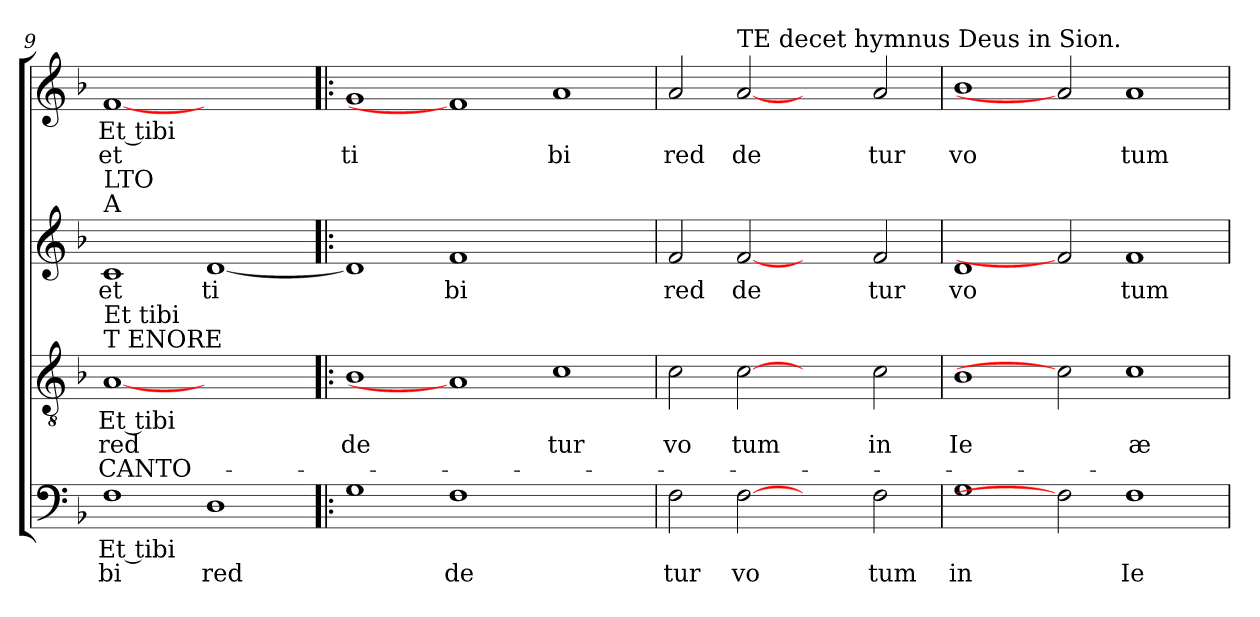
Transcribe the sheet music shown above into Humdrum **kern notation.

**kern	**text	**text	**kern	**text	**text	**text	**kern	**text	**kern	**text	**text
*part4	*part4	*part4	*part3	*part3	*part3	*part3	*part2	*part2	*part1	*part1	*part1
*staff4	*staff4	*staff4	*staff3	*staff3	*staff3	*staff3	*staff2	*staff2	*staff1	*staff1	*staff1
!!LO:LB:g=z
*clefF4	*	*	*clefGv2	*	*	*	*clefG2	*	*clefG2	*	*
*k[b-]	*	*	*k[b-]	*	*	*	*k[b-]	*	*k[b-]	*	*
*F:	*	*	*F:	*	*	*	*F:	*	*F:	*	*
=9	=9	=9	=9	=9	=9	=9	=9	=9	=9	=9	=9
!	!	!	!	!	!	!	!LO:TX:a:t=A	!	!	!	!
!	!	!	!	!	!	!	!LO:TX:t=LTO	!	!	!	!
!	!	!	!LO:TX:a:t=T ENORE	!	!	!	!	!	!	!	!
!	!	!	!LO:TX:a:t=Et tibi	!	!	!	!	!	!	!	!
!	!LO:LY:b:rj	!LO:LY:b:rj	!	!LO:LY:b:rj	!LO:LY:b:rj	!LO:LY:b:rj	!	!LO:LY:b	!	!LO:LY:b:rj	!LO:LY:b:rj
1F	Et tibi	bi	[1A	Et tibi	red	CANTO-	1c	et	[1f	Et tibi	-et
!	!	!LO:LY:b	!	!	!	!	!	!LO:LY:b	!	!	!
1D	.	red	1ryy	.	.	.	[<1d	ti	1ryy	.	.
=10!|:	=10!|:	=10!|:	=10!|:	=10!|:	=10!|:	=10!|:	=10!|:	=10!|:	=10!|:	=10!|:	=10!|:
!	!	!	!	!	!LO:LY:b	!	!	!	!	!	!LO:LY:b
1G	.	.	1B-	.	de	.	1d]	.	1g	.	ti
!	!	!LO:LY:b	!	!	!	!	!	!LO:LY:b	!	!	!
1F	.	de	1A]	.	.	.	1f	bi	1f]	.	.
!	!	!	!	!	!LO:LY:b	!	!	!	!	!	!LO:LY:b
1ryy	.	.	1c	.	tur	.	1ryy	.	1a	.	bi
=11	=11	=11	=11	=11	=11	=11	=11	=11	=11	=11	=11
!	!	!LO:LY:b	!	!	!LO:LY:b	!	!	!LO:LY:b	!	!	!LO:LY:b
2F\	.	tur	2c\	.	vo	.	2f/	red	2a/	.	red
!	!	!	!	!	!	!	!	!	!LO:TX:a:t=TE decet hymnus Deus in Sion.	!	!
!	!	!LO:LY:b	!	!	!LO:LY:b	!	!	!LO:LY:b	!	!	!LO:LY:b
[2F	.	vo	[2c	.	tum	.	[2f	de	[2a	.	de
2ryy	.	.	2ryy	.	.	.	2ryy	.	2ryy	.	.
!	!	!LO:LY:b	!	!	!LO:LY:b	!	!	!LO:LY:b	!	!	!LO:LY:b
2F\	.	tum	2c\	.	in	.	2f/	tur	2a/	.	tur
=12	=12	=12	=12	=12	=12	=12	=12	=12	=12	=12	=12
!	!	!LO:LY:b	!	!	!LO:LY:b	!	!	!LO:LY:b	!	!	!LO:LY:b
1G	.	in	1B-	.	Ie	.	1d	vo	1b-	.	vo
2F]	.	.	2c]	.	.	.	2f]	.	2a]	.	.
!	!	!LO:LY:b	!	!	!LO:LY:b	!	!	!LO:LY:b	!	!	!LO:LY:b
1F	.	Ie	1c	.	æ	.	1f	tum	1a	.	tum
=	=	=	=	=	=	=	=	=	=	=	=
*-	*-	*-	*-	*-	*-	*-	*-	*-	*-	*-	*-
